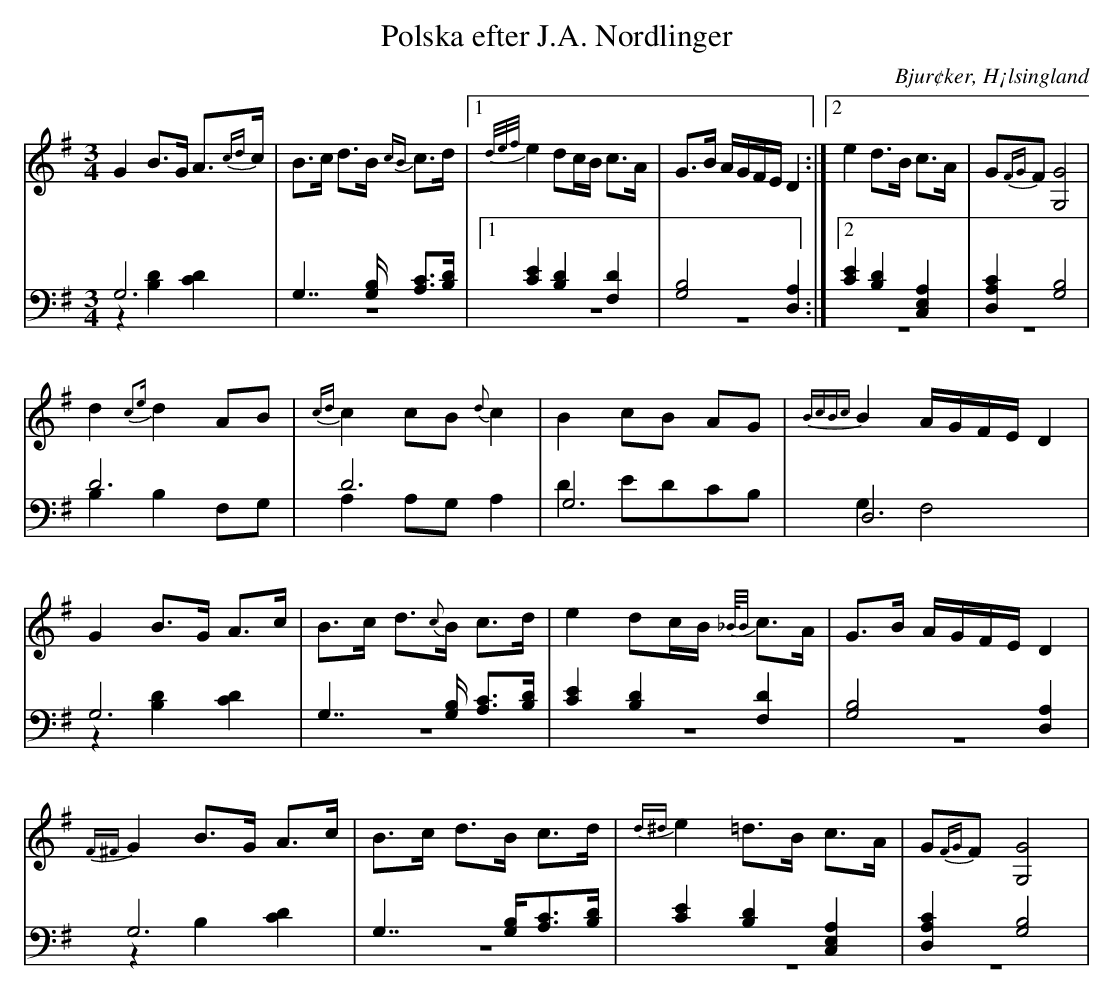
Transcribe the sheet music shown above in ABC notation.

X:1
T: Polska efter J.A. Nordlinger
O: Bjur¢ker, H¡lsingland
M: 3/4
L: 1/8
K: G
V:1
V:2
V:3 merge
V:1
G2 B>G A>{cd2/3}c|B>c d>B {cB}c>d |1 {d/e/f/}e2 dc/B/ c>A| G>B A/G/F/E/ D2:|2 e2 d>B c>A|G{FG}F [G4G,4]  |
 d2 {c2e}d2 AB|{cd}c2 cB {d}c2|B2 cB AG|{BcBc}B2 A/G/F/E/ D2 |
G2 B>G A>c|B>c d>{c4/3}B c>d |e2 dc/B/ {_B//B/}c>A|G>B A/G/F/E/ D2 |
{F^F}G2 B>G A>c |B>c d>B c>d|{d^d}e2 =d>B c>A|G{FG}F [G,4G4] |
V:2 clef=bass
 G,6|G,7/2 [G,/B,/] [A,C]>[B,D]|1 [C2E2] [B,2D2] [F,2D2]| [G,4B,4] [D,2A,2]:|2 [C2E2] [B,2D2] [C,2E,2A,2]| [D,2A,2C2] [G,4B,4]|
D6 |D6 |G,6|D,6 |
G,6 | G,7/2 [G,/B,/] [A,C]>[B,D]| [C2E2] [B,2D2] [F,2D2]| [G,4B,4] [D,2A,2]|
G,6 |G,7/2 [G,/B,/][A,C]>[B,D]|[C2E2] [B,2D2] [C,2E,2A,2]|[D,2A,2C2] [G,4B,4] |
V:3 clef=bass
z2 [B,2D2] [C2D2]| z6|1 z6| z6:|2 z6|  z6|
B,2 B,2 F,G, |A,2 A,G, A,2 |D2 EDCB,|G,2 F,4 |
z2 [B,2D2] [C2D2]| z6 |z6 |z6|
z2 B,2 [C2D2] |z6|z6|z6|
